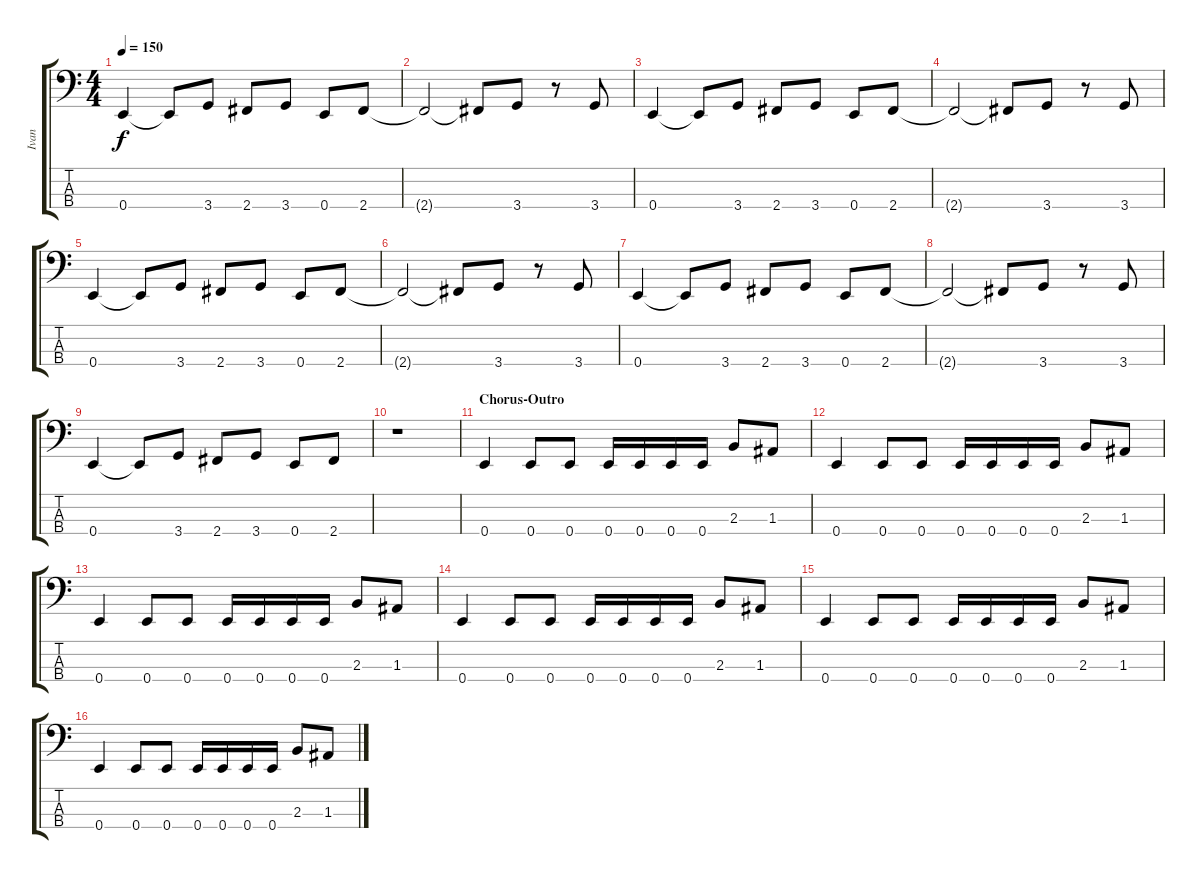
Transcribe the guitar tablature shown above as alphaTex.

\track ("Ivan" "Ivan") {instrument electricbasspick}
\staff {score tabs}
\tuning (G2 D2 A1 E1) {hide}
\ts (4 4)
\tempo 150
\clef f4
\ks c
0.4.4{dy f} 0.4{t}.8 3.4.8 2.4.8 3.4.8 0.4.8 2.4.8 |
2.4{t}.2 2.4{t}.8 3.4.8 r.8 3.4.8 |
0.4.4 0.4{t}.8 3.4.8 2.4.8 3.4.8 0.4.8 2.4.8 |
2.4{t}.2 2.4{t}.8 3.4.8 r.8 3.4.8 |
0.4.4 0.4{t}.8 3.4.8 2.4.8 3.4.8 0.4.8 2.4.8 |
2.4{t}.2 2.4{t}.8 3.4.8 r.8 3.4.8 |
0.4.4 0.4{t}.8 3.4.8 2.4.8 3.4.8 0.4.8 2.4.8 |
2.4{t}.2 2.4{t}.8 3.4.8 r.8 3.4.8 |
0.4.4 0.4{t}.8 3.4.8 2.4.8 3.4.8 0.4.8 2.4.8 |
r.1 |
\section ("" "Chorus-Outro")
0.4.4 0.4.8 0.4.8 0.4.16 0.4.16 0.4.16 0.4.16 2.3.8 1.3.8 |
0.4.4 0.4.8 0.4.8 0.4.16 0.4.16 0.4.16 0.4.16 2.3.8 1.3.8 |
0.4.4 0.4.8 0.4.8 0.4.16 0.4.16 0.4.16 0.4.16 2.3.8 1.3.8 |
0.4.4 0.4.8 0.4.8 0.4.16 0.4.16 0.4.16 0.4.16 2.3.8 1.3.8 |
0.4.4 0.4.8 0.4.8 0.4.16 0.4.16 0.4.16 0.4.16 2.3.8 1.3.8 |
0.4.4 0.4.8 0.4.8 0.4.16 0.4.16 0.4.16 0.4.16 2.3.8 1.3.8
